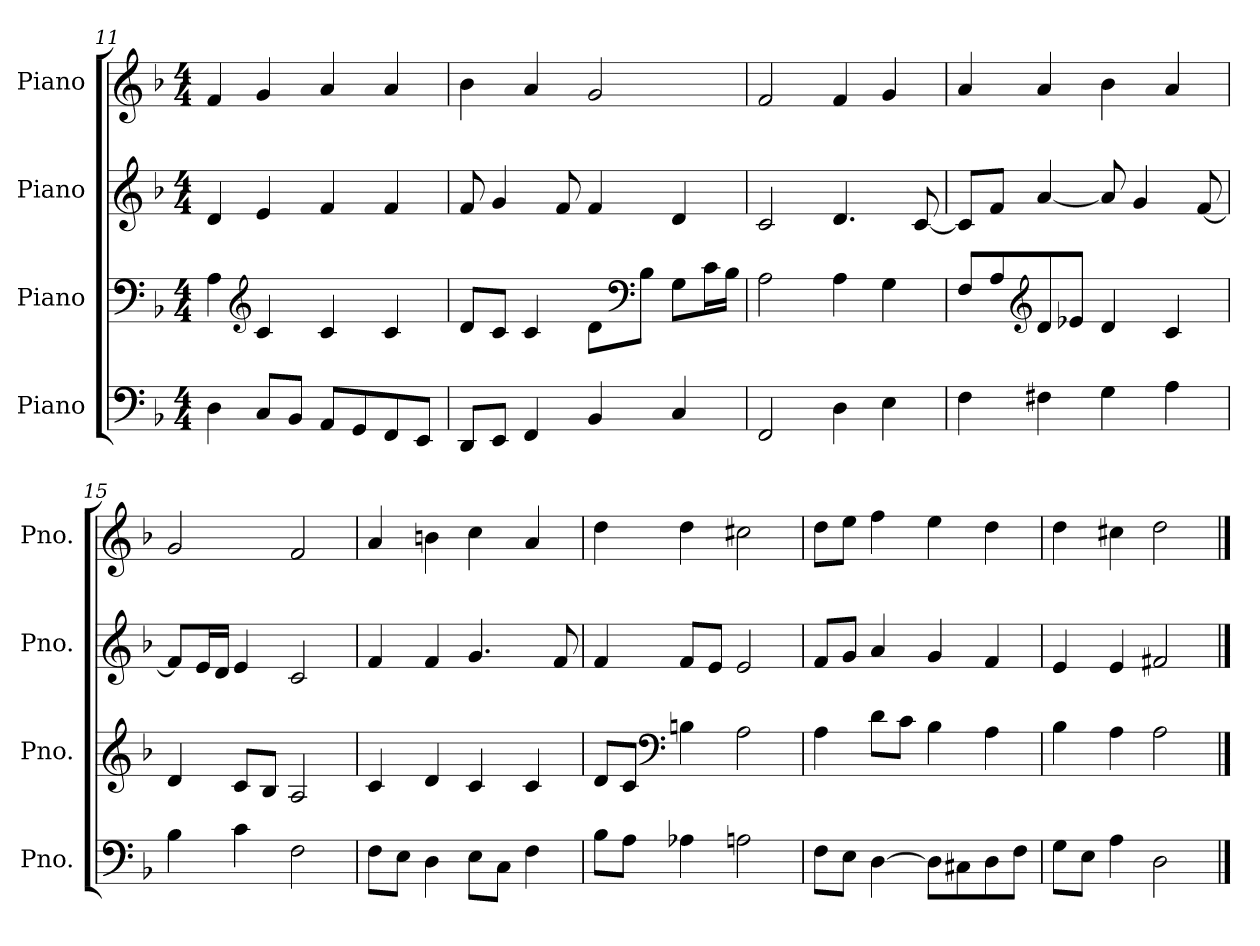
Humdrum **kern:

**kern	**kern	**kern	**kern
*part4	*part3	*part2	*part1
*staff4	*staff3	*staff2	*staff1
*I"Piano	*I"Piano	*I"Piano	*I"Piano
*I'Pno.	*I'Pno.	*I'Pno.	*I'Pno.
!!LO:LB:g=z
*clefF4	*clefF4	*clefG2	*clefG2
*k[b-]	*k[b-]	*k[b-]	*k[b-]
*M4/4	*M4/4	*M4/4	*M4/4
=11	=11	=11	=11
4D\	4A\	4d/	4f/
*	*clefG2	*	*
8C/L	4c/	4e/	4g/
8BB-/J	.	.	.
8AA/L	4c/	4f/	4a/
8GG/	.	.	.
8FF/	4c/	4f/	4a/
8EE/J	.	.	.
=12	=12	=12	=12
8DD/L	8d/L	8f/	4b-\
8EE/J	8c/J	4g/	.
4FF/	4c/	.	4a/
.	.	8f/	.
4BB-/	8d\L	4f/	2g/
*	*clefF4	*	*
.	8B-\J	.	.
4C/	8G\L	4d/	.
.	16c\L	.	.
.	16B-\JJ	.	.
=13	=13	=13	=13
2FF/	2A\	2c/	2f/
4D\	4A\	4.d/	4f/
4E\	4G\	.	4g/
.	.	[8c/	.
=14	=14	=14	=14
4F\	8F/L	8c/L]	4a/
.	8A/	8f/J	.
*	*clefG2	*	*
4F#X\	8d/	[4a/	4a/
.	8e-X/J	.	.
4G\	4d/	8a/]	4b-\
.	.	4g/	.
4A\	4c/	.	4a/
.	.	[8f/	.
=15	=15	=15	=15
4B-\	4d/	8f/L]	2g/
.	.	16e/L	.
.	.	16d/JJ	.
4c\	8c/L	4e/	.
.	8B-/J	.	.
2F\	2A/	2c/	2f/
!!LO:PB:g=z
=16	=16	=16	=16
8F\L	4c/	4f/	4a/
8E\J	.	.	.
4D\	4d/	4f/	4bn\
8E\L	4c/	4.g/	4cc\
8C\J	.	.	.
4F\	4c/	.	4a/
.	.	8f/	.
=17	=17	=17	=17
8B-\L	8d/L	4f/	4dd\
8A\J	8c/J	.	.
*	*clefF4	*	*
4A-X\	4Bn\	8f/L	4dd\
.	.	8e/J	.
2An\	2A\	2e/	2cc#X\
=18	=18	=18	=18
8F\L	4A\	8f/L	8dd\L
8E\J	.	8g/J	8ee\J
[4D\	8d\L	4a/	4ff\
.	8c\J	.	.
8D\L]	4B-\	4g/	4ee\
8C#X\	.	.	.
8D\	4A\	4f/	4dd\
8F\J	.	.	.
=19	=19	=19	=19
8G\L	4B-\	4e/	4dd\
8E\J	.	.	.
4A\	4A\	4e/	4cc#X\
2D\	2A\	2f#X/	2dd\
==	==	==	==
*-	*-	*-	*-
